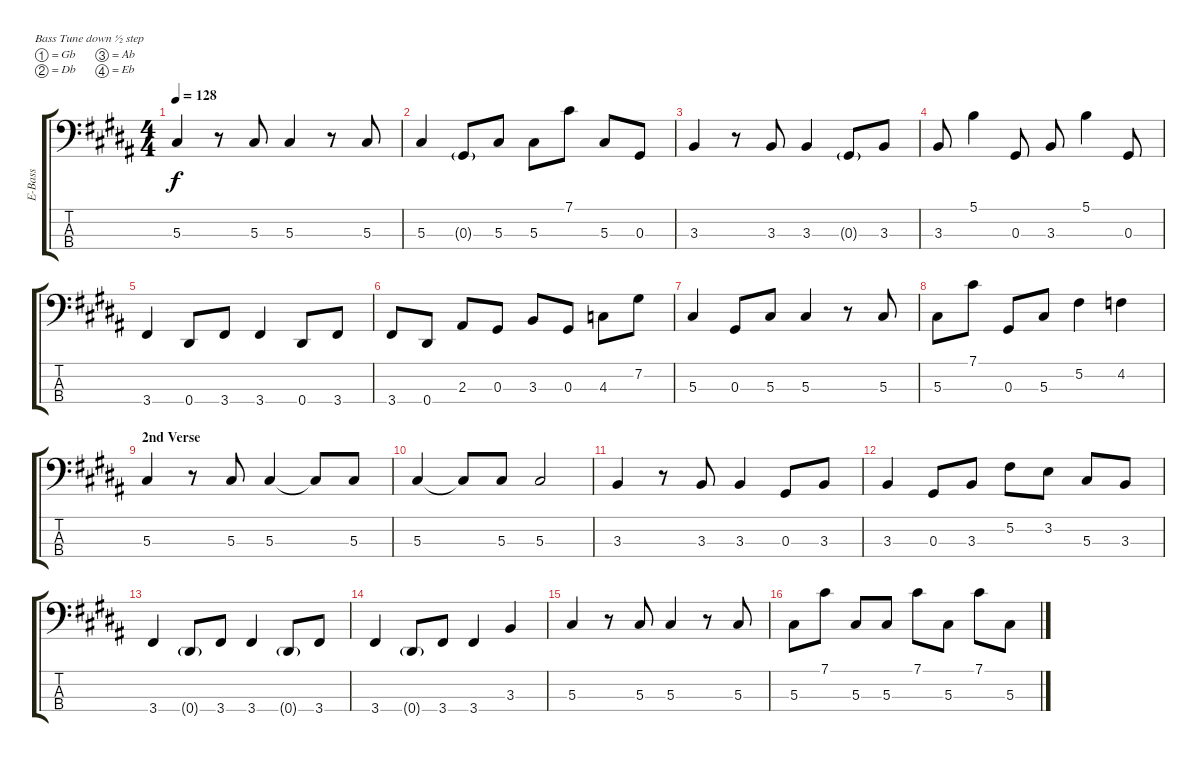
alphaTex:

\bracketExtendMode groupsimilarinstruments
\otherSystemsTrackNameOrientation horizontal
\track ("Bass (Duff)" "E-Bass") {defaultSystemsLayout 4 instrument electricbasspick}
\staff {score tabs}
\tuning (Gb2 Db2 Ab1 Eb1)
\ts (4 4)
\tempo 128
\clef f4
\ks b
5.3{acc forcenatural}.4{dy f} r.8 5.3{acc forcenatural}.8 5.3{acc forcenatural}.4 r.8 5.3{acc forcenatural}.8 |
5.3{acc forcenatural}.4 0.3{g acc forcenatural}.8 5.3{acc forcenatural}.8 5.3{acc forcenatural}.8 7.1{acc forcenatural}.8 5.3{acc forcenatural}.8 0.3{acc forcenatural}.8 |
3.3{acc forcenatural}.4 r.8 3.3{acc forcenatural}.8 3.3{acc forcenatural}.4 0.3{g acc forcenatural}.8 3.3{acc forcenatural}.8 |
3.3{acc forcenatural}.8 5.1{acc forcenatural}.4 0.3{acc forcenatural}.8 3.3{acc forcenatural}.8 5.1{acc forcenatural}.4 0.3{acc forcenatural}.8 |
3.4{acc forcenatural}.4 0.4{acc forcenatural}.8 3.4{acc forcenatural}.8 3.4{acc forcenatural}.4 0.4{acc forcenatural}.8 3.4{acc forcenatural}.8 |
3.4{acc forcenatural}.8 0.4{acc forcenatural}.8 2.3{acc forcenatural}.8 0.3{acc forcenatural}.8 3.3{acc forcenatural}.8 0.3{acc forcenatural}.8 4.3{acc b}.8 7.2{acc forcenatural}.8 |
5.3{acc forcenatural}.4 0.3{acc forcenatural}.8 5.3{acc forcenatural}.8 5.3{acc forcenatural}.4 r.8 5.3{acc forcenatural}.8 |
5.3{acc forcenatural}.8 7.1{acc forcenatural}.8 0.3{acc forcenatural}.8 5.3{acc forcenatural}.8 5.2{acc forcenatural}.4 4.2{acc b}.4 |
\section ("" "2nd Verse")
5.3{acc forcenatural}.4 r.8 5.3{acc forcenatural}.8 5.3{acc forcenatural}.4 5.3{t acc forcenatural}.8 5.3{acc forcenatural}.8 |
5.3{acc forcenatural}.4 5.3{t acc forcenatural}.8 5.3{acc forcenatural}.8 5.3{acc forcenatural}.2 |
3.3{acc forcenatural}.4 r.8 3.3{acc forcenatural}.8 3.3{acc forcenatural}.4 0.3{acc forcenatural}.8 3.3{acc forcenatural}.8 |
3.3{acc forcenatural}.4 0.3{acc forcenatural}.8 3.3{acc forcenatural}.8 5.2{acc forcenatural}.8 3.2{acc forcenatural}.8 5.3{acc forcenatural}.8 3.3{acc forcenatural}.8 |
3.4{acc forcenatural}.4 0.4{g acc forcenatural}.8 3.4{acc forcenatural}.8 3.4{acc forcenatural}.4 0.4{g acc forcenatural}.8 3.4{acc forcenatural}.8 |
3.4{acc forcenatural}.4 0.4{g acc forcenatural}.8 3.4{acc forcenatural}.8 3.4{acc forcenatural}.4 3.3{acc forcenatural}.4 |
5.3{acc forcenatural}.4 r.8 5.3{acc forcenatural}.8 5.3{acc forcenatural}.4 r.8 5.3{acc forcenatural}.8 |
5.3{acc forcenatural}.8 7.1{acc forcenatural}.8 5.3{acc forcenatural}.8 5.3{acc forcenatural}.8 7.1{acc forcenatural}.8 5.3{acc forcenatural}.8 7.1{acc forcenatural}.8 5.3{acc forcenatural}.8
